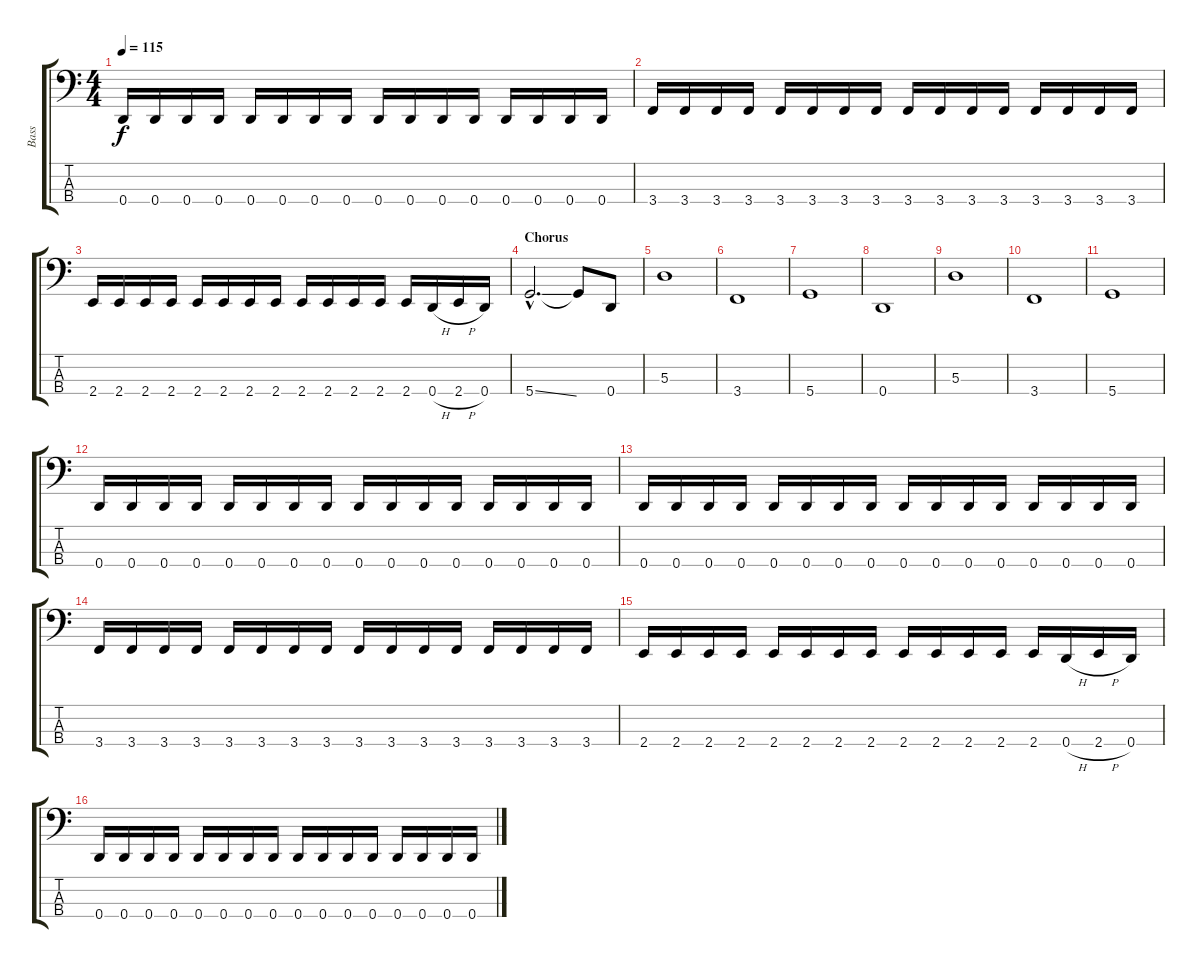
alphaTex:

\track ("Bass" "Bass") {instrument electricbassfinger}
\staff {score tabs}
\tuning (G2 D2 A1 D1) {hide}
\ts (4 4)
\tempo 115
\clef f4
\ks c
0.4.16{dy f} 0.4.16 0.4.16 0.4.16 0.4.16 0.4.16 0.4.16 0.4.16 0.4.16 0.4.16 0.4.16 0.4.16 0.4.16 0.4.16 0.4.16 0.4.16 |
3.4.16 3.4.16 3.4.16 3.4.16 3.4.16 3.4.16 3.4.16 3.4.16 3.4.16 3.4.16 3.4.16 3.4.16 3.4.16 3.4.16 3.4.16 3.4.16 |
2.4.16 2.4.16 2.4.16 2.4.16 2.4.16 2.4.16 2.4.16 2.4.16 2.4.16 2.4.16 2.4.16 2.4.16 2.4.16 0.4{h}.16 2.4{h}.16 0.4.16 |
\section ("" "Chorus")
5.4{ss hac}.2{d} 5.4{t}.8 0.4.8 |
5.3.1 |
3.4.1 |
5.4.1 |
0.4.1 |
5.3.1 |
3.4.1 |
5.4.1 |
0.4.16 0.4.16 0.4.16 0.4.16 0.4.16 0.4.16 0.4.16 0.4.16 0.4.16 0.4.16 0.4.16 0.4.16 0.4.16 0.4.16 0.4.16 0.4.16 |
0.4.16 0.4.16 0.4.16 0.4.16 0.4.16 0.4.16 0.4.16 0.4.16 0.4.16 0.4.16 0.4.16 0.4.16 0.4.16 0.4.16 0.4.16 0.4.16 |
3.4.16 3.4.16 3.4.16 3.4.16 3.4.16 3.4.16 3.4.16 3.4.16 3.4.16 3.4.16 3.4.16 3.4.16 3.4.16 3.4.16 3.4.16 3.4.16 |
2.4.16 2.4.16 2.4.16 2.4.16 2.4.16 2.4.16 2.4.16 2.4.16 2.4.16 2.4.16 2.4.16 2.4.16 2.4.16 0.4{h}.16 2.4{h}.16 0.4.16 |
0.4.16 0.4.16 0.4.16 0.4.16 0.4.16 0.4.16 0.4.16 0.4.16 0.4.16 0.4.16 0.4.16 0.4.16 0.4.16 0.4.16 0.4.16 0.4.16
